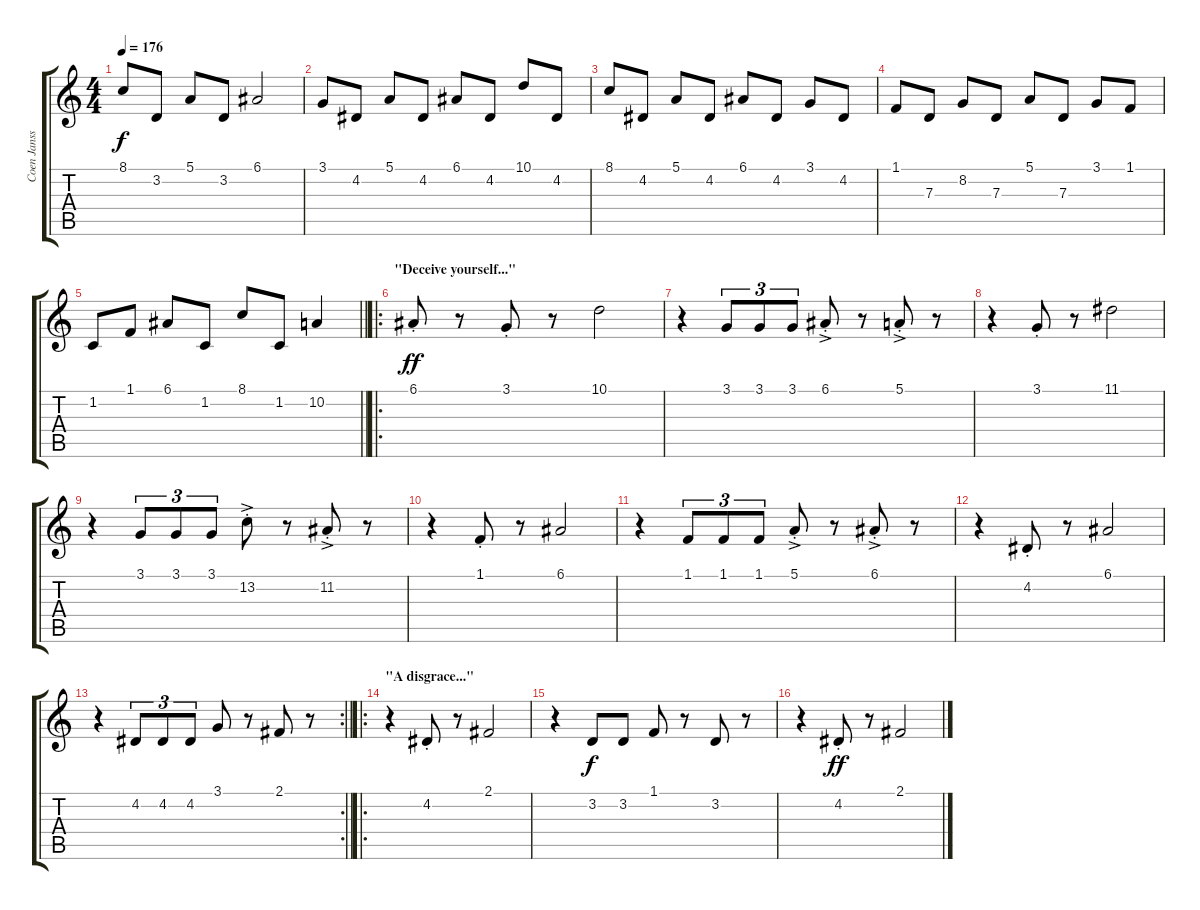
\track ("Coen Janssen" "Coen Janss") {instrument stringensemble1}
\staff {score tabs}
\tuning (E4 B3 G3 D3 A2 E2) {hide}
\ts (4 4)
\tempo 176
\clef g2
\ks c
8.1.8{dy f} 3.2.8 5.1.8 3.2.8 6.1.2 |
3.1.8 4.2.8 5.1.8 4.2.8 6.1.8 4.2.8 10.1.8 4.2.8 |
8.1.8 4.2.8 5.1.8 4.2.8 6.1.8 4.2.8 3.1.8 4.2.8 |
1.1.8 7.3.8 8.2.8 7.3.8 5.1.8 7.3.8 3.1.8 1.1.8 |
\barLineRight lightlight
1.2.8 1.1.8 6.1.8 1.2.8 8.1.8 1.2.8 10.2.4 |
\ro
\section ("" "\"Deceive yourself...\"")
6.1{st}.8{dy ff} r.8 3.1{st}.8 r.8 10.1.2 |
r.4 3.1.8{tu (3 2)} 3.1.8{tu (3 2)} 3.1.8{tu (3 2)} 6.1{ac st}.8 r.8 5.1{ac st}.8 r.8 |
r.4 3.1{st}.8 r.8 11.1.2 |
r.4 3.1.8{tu (3 2)} 3.1.8{tu (3 2)} 3.1.8{tu (3 2)} 13.2{ac st}.8 r.8 11.2{ac st}.8 r.8 |
r.4 1.1{st}.8 r.8 6.1.2 |
r.4 1.1.8{tu (3 2)} 1.1.8{tu (3 2)} 1.1.8{tu (3 2)} 5.1{ac st}.8 r.8 6.1{ac st}.8 r.8 |
r.4 4.2{st}.8 r.8 6.1.2 |
\rc 2
\barLineRight lightlight
r.4 4.2.8{tu (3 2)} 4.2.8{tu (3 2)} 4.2.8{tu (3 2)} 3.1.8 r.8 2.1.8 r.8 |
\ro
\section ("" "\"A disgrace...\"")
r.4 4.2{st}.8 r.8 2.1.2 |
r.4 3.2.8{dy f} 3.2.8 1.1.8 r.8 3.2.8 r.8 |
r.4 4.2{st}.8{dy ff} r.8 2.1.2
